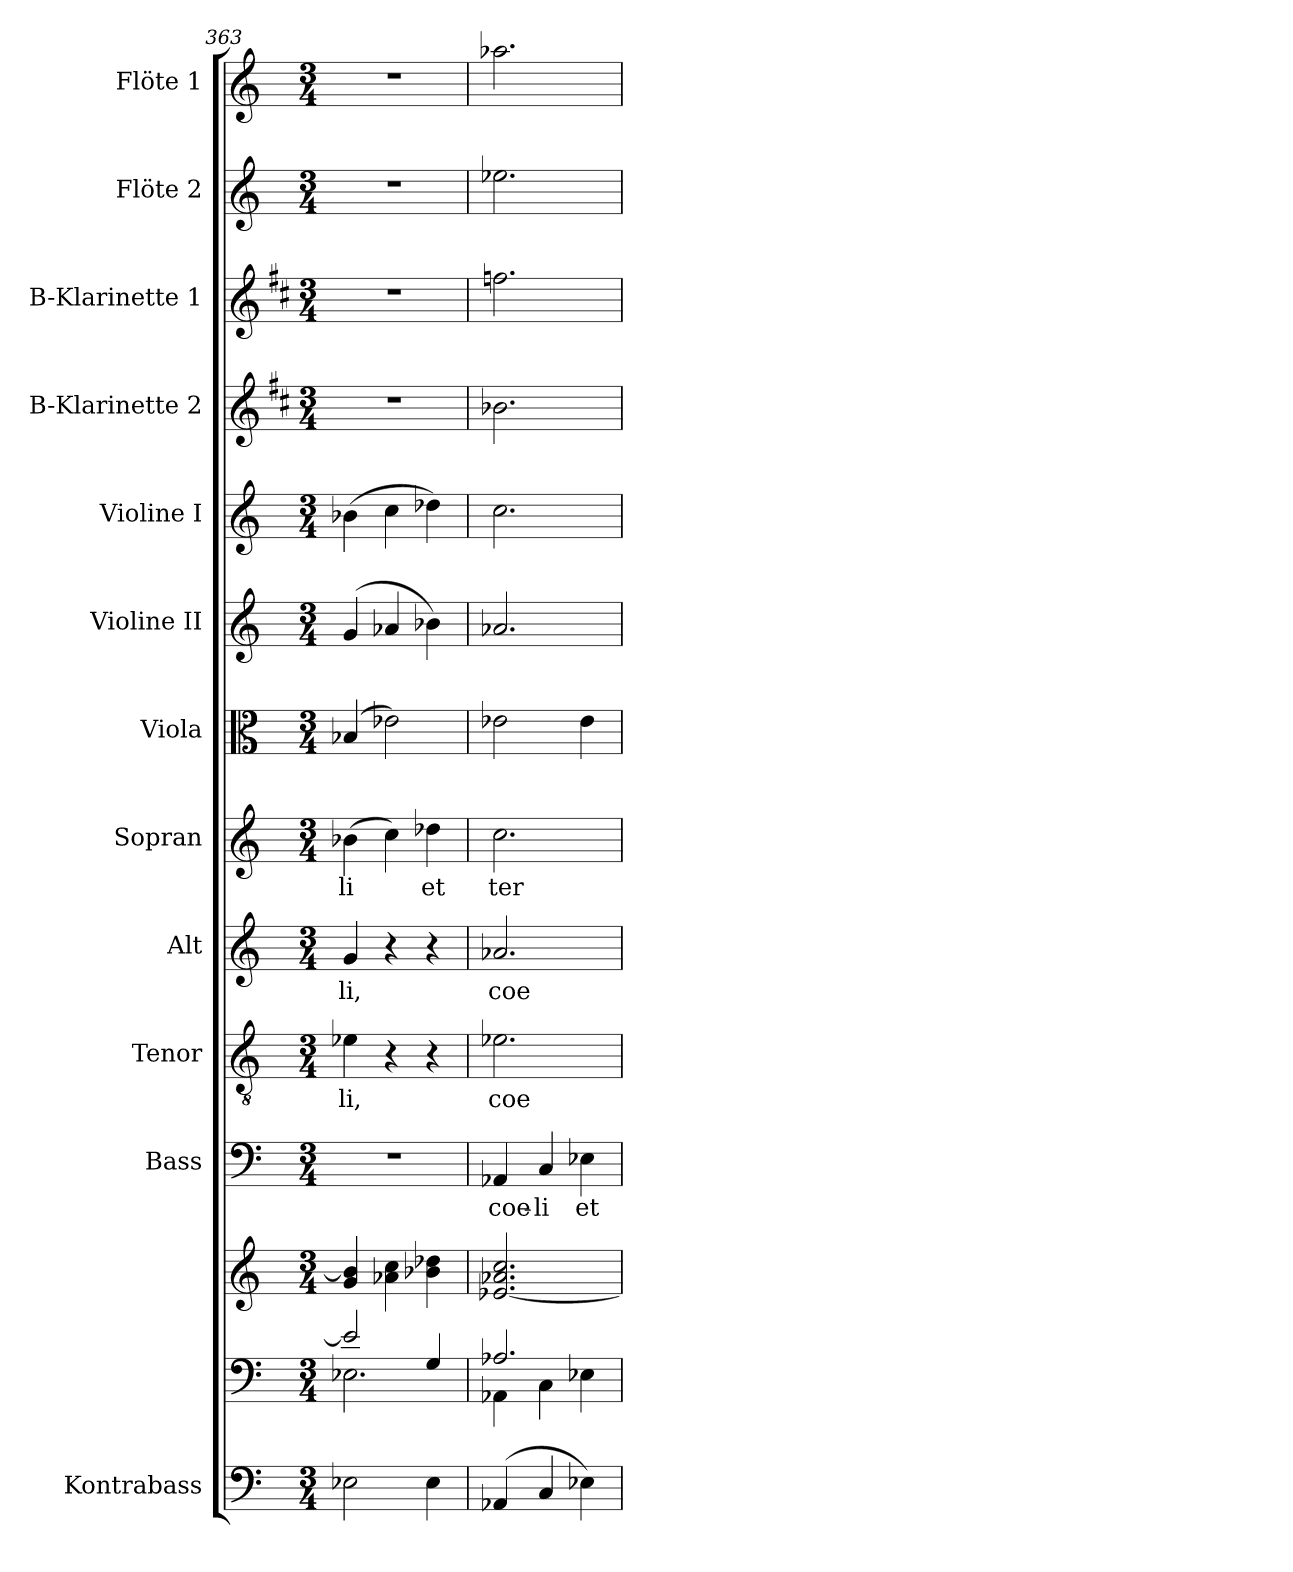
**kern	**kern	**kern	**kern	**text	**kern	**text	**kern	**text	**kern	**text	**kern	**kern	**kern	**kern	**kern	**kern	**kern
*part13	*part12	*part12	*part11	*part11	*part10	*part10	*part9	*part9	*part8	*part8	*part7	*part6	*part5	*part4	*part3	*part2	*part1
*staff14	*staff13	*staff12	*staff11	*staff11	*staff10	*staff10	*staff9	*staff9	*staff8	*staff8	*staff7	*staff6	*staff5	*staff4	*staff3	*staff2	*staff1
*I"Kontrabass	*	*	*I"Bass	*	*I"Tenor	*	*I"Alt	*	*I"Sopran	*	*I"Viola	*I"Violine II	*I"Violine I	*I"B-Klarinette 2	*I"B-Klarinette 1	*I"Flöte 2	*I"Flöte 1
*I'Kb.	*	*	*I'B.	*	*I'T.	*	*I'A.	*	*I'S.	*	*I'Vla.	*I'Vl. II	*I'Vl. I	*I'B Kl. 2	*I'B Kl. 1	*I'Fl. 2	*I'Fl. 1
*clefF4	*clefF4	*clefG2	*clefF4	*	*clefGv2	*	*clefG2	*	*clefG2	*	*clefC3	*clefG2	*clefG2	*clefG2	*clefG2	*clefG2	*clefG2
*ITrd7c12	*	*	*	*	*	*	*	*	*	*	*	*	*	*ITrd1c2	*ITrd1c2	*	*
*k[]	*k[]	*k[]	*k[]	*	*k[]	*	*k[]	*	*k[]	*	*k[]	*k[]	*k[]	*k[]	*k[]	*k[]	*k[]
*C:	*C:	*C:	*C:	*	*C:	*	*C:	*	*C:	*	*C:	*C:	*C:	*C:	*C:	*C:	*C:
*M3/4	*M3/4	*M3/4	*M3/4	*	*M3/4	*	*M3/4	*	*M3/4	*	*M3/4	*M3/4	*M3/4	*M3/4	*M3/4	*M3/4	*M3/4
=363	=363	=363	=363	=363	=363	=363	=363	=363	=363	=363	=363	=363	=363	=363	=363	=363	=363
*	*^	*	*	*	*	*	*	*	*	*	*	*	*	*	*	*	*
!	!	!	!	!	!	!	!LO:LY:b	!	!LO:LY:b	!	!LO:LY:b	!	!	!	!	!	!	!
2EE-X\	2e-/]	2.E-X\	4g/ 4b-/]	2.r	.	4e-X\	-li,	4g/	-li,	(>4b-X\	-li	(4B-X/	(4g/	(>4b-X\	2.r	2.r	2.r	2.r
.	.	.	4a-X\ 4cc\	.	.	4r	.	4r	.	4cc\)	.	2e-X\)	4a-X/	4cc\	.	.	.	.
!	!	!	!	!	!	!	!	!	!	!	!LO:LY:b	!	!	!	!	!	!	!
4EE-\	4G/	.	4b-X\ 4dd-X\	.	.	4r	.	4r	.	4dd-X\	et	.	4b-X\)	4dd-X\)	.	.	.	.
=364	=364	=364	=364	=364	=364	=364	=364	=364	=364	=364	=364	=364	=364	=364	=364	=364	=364	=364
!	!	!	!	!	!LO:LY:b	!	!LO:LY:b	!	!LO:LY:b	!	!LO:LY:b	!	!	!	!	!	!	!
(>4AAA-X/	2.A-X/	4AA-X\	[2.e-X/ 2.a-X/ 2.cc/	4AA-X/	coe-	2.e-X\	coe-	2.a-X/	coe-	2.cc\	ter-	2e-X\	2.a-X/	2.cc\	2.a-X\	2.ee-X\	2.ee-X\	2.aa-X\
!	!	!	!	!	!LO:LY:b	!	!	!	!	!	!	!	!	!	!	!	!	!
4CC/	.	4C\	.	4C/	-li	.	.	.	.	.	.	.	.	.	.	.	.	.
!	!	!	!	!	!LO:LY:b	!	!	!	!	!	!	!	!	!	!	!	!	!
4EE-X\)	.	4E-X\	.	4E-X\	et	.	.	.	.	.	.	4e-\	.	.	.	.	.	.
*	*v	*v	*	*	*	*	*	*	*	*	*	*	*	*	*	*	*	*
=	=	=	=	=	=	=	=	=	=	=	=	=	=	=	=	=	=
*-	*-	*-	*-	*-	*-	*-	*-	*-	*-	*-	*-	*-	*-	*-	*-	*-	*-
